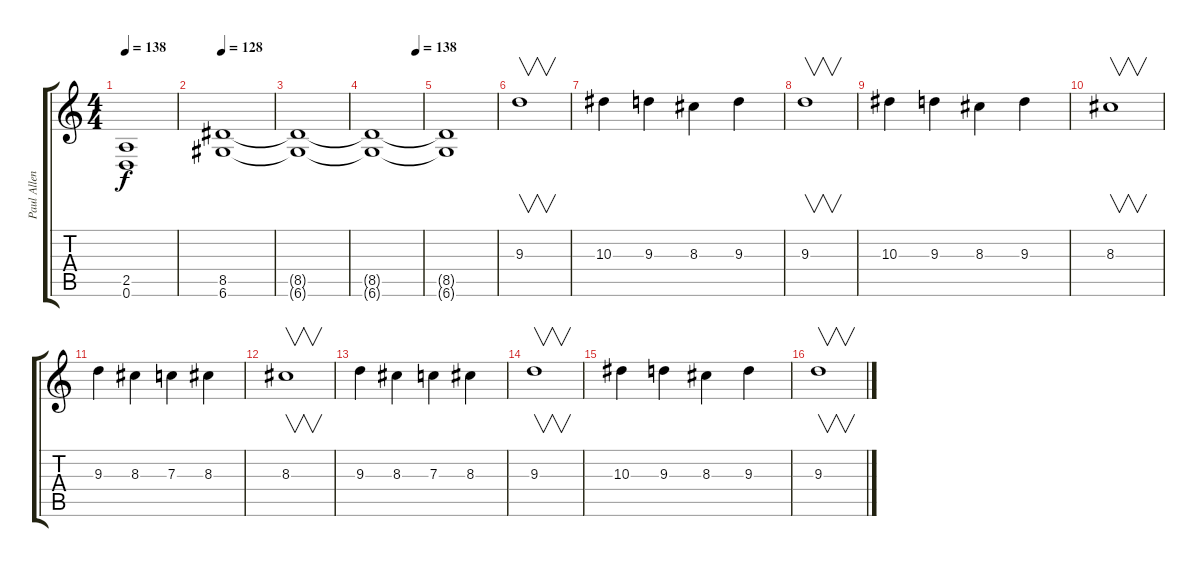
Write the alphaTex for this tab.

\track ("Paul Allender (Guitar)" "Paul Allen") {instrument overdrivenguitar}
\staff {score tabs}
\tuning (D4 A3 F3 C3 G2 D2) {hide}
\ts (4 4)
\tempo 138
\clef g2
\ks c
(2.5{t} 0.6{t}).1{dy f} |
\tempo 128
(8.5 6.6).1 |
(8.5{t} 6.6{t}).1 |
\tempo (138 0.875)
(8.5{t} 6.6{t}).1 |
(8.5{t} 6.6{t}).1 |
9.3.1{v} |
10.3.4 9.3.4 8.3.4 9.3.4 |
9.3.1{v} |
10.3.4 9.3.4 8.3.4 9.3.4 |
8.3.1{v} |
9.3.4 8.3.4 7.3.4 8.3.4 |
8.3.1{v} |
9.3.4 8.3.4 7.3.4 8.3.4 |
9.3.1{v} |
10.3.4 9.3.4 8.3.4 9.3.4 |
9.3.1{v}
